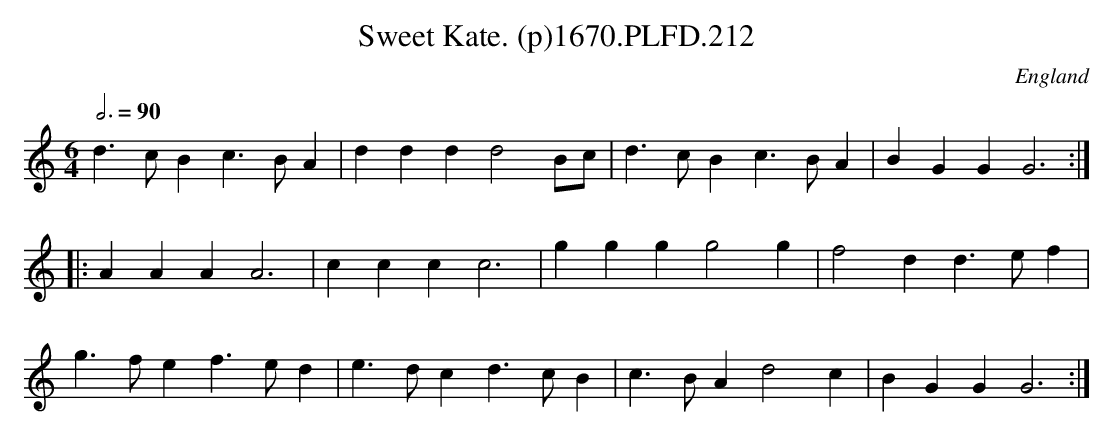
X:1
T:Sweet Kate. (p)1670.PLFD.212
M:6/4
L:1/4
Q:3/4=90
O:England
K:C
d>cB c>BA|ddd d2 B/c/|d>cB c>BA|BGG G3:|
|:AAA A3|ccc c3|ggg g2 g|f2 d d>ef|
g>fe f>ed|e>dc d>cB| c>BA d2 c| BGGG3:|
